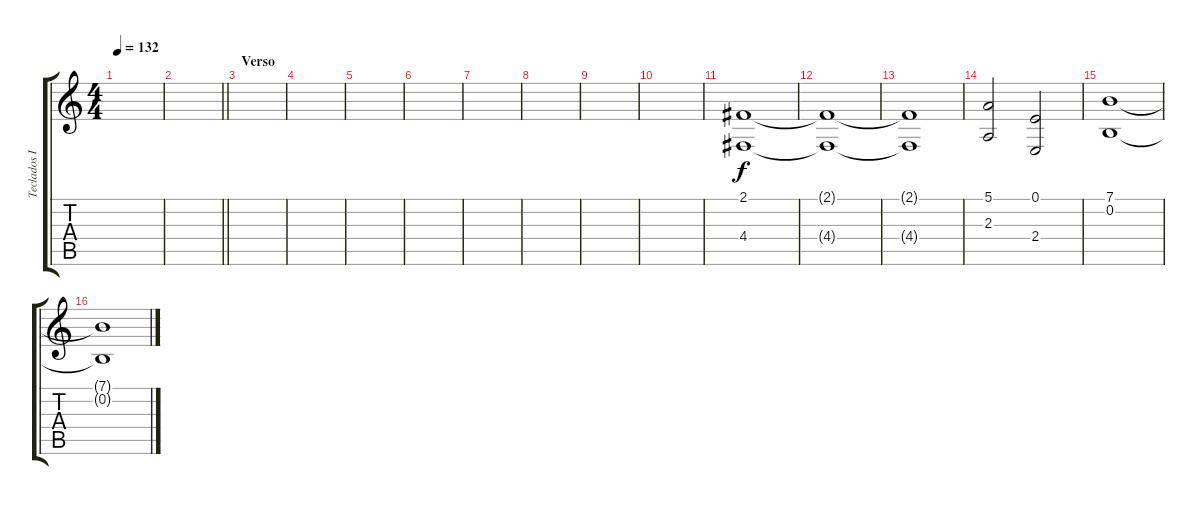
\track ("Teclados II" "Teclados I") {instrument stringensemble1}
\staff {score tabs}
\tuning (E4 B3 G3 D3 A2 E2) {hide}
\ts (4 4)
\tempo 132
\clef g2
\ks c
|
\barLineRight lightlight
|
\section ("" "Verso")
|
|
|
|
|
|
|
|
(2.1 4.4).1 |
(2.1{t} 4.4{t}).1 |
(2.1{t} 4.4{t}).1 |
(5.1 2.3).2 (0.1 2.4).2 |
(7.1 0.2).1 |
(7.1{t} 0.2{t}).1
